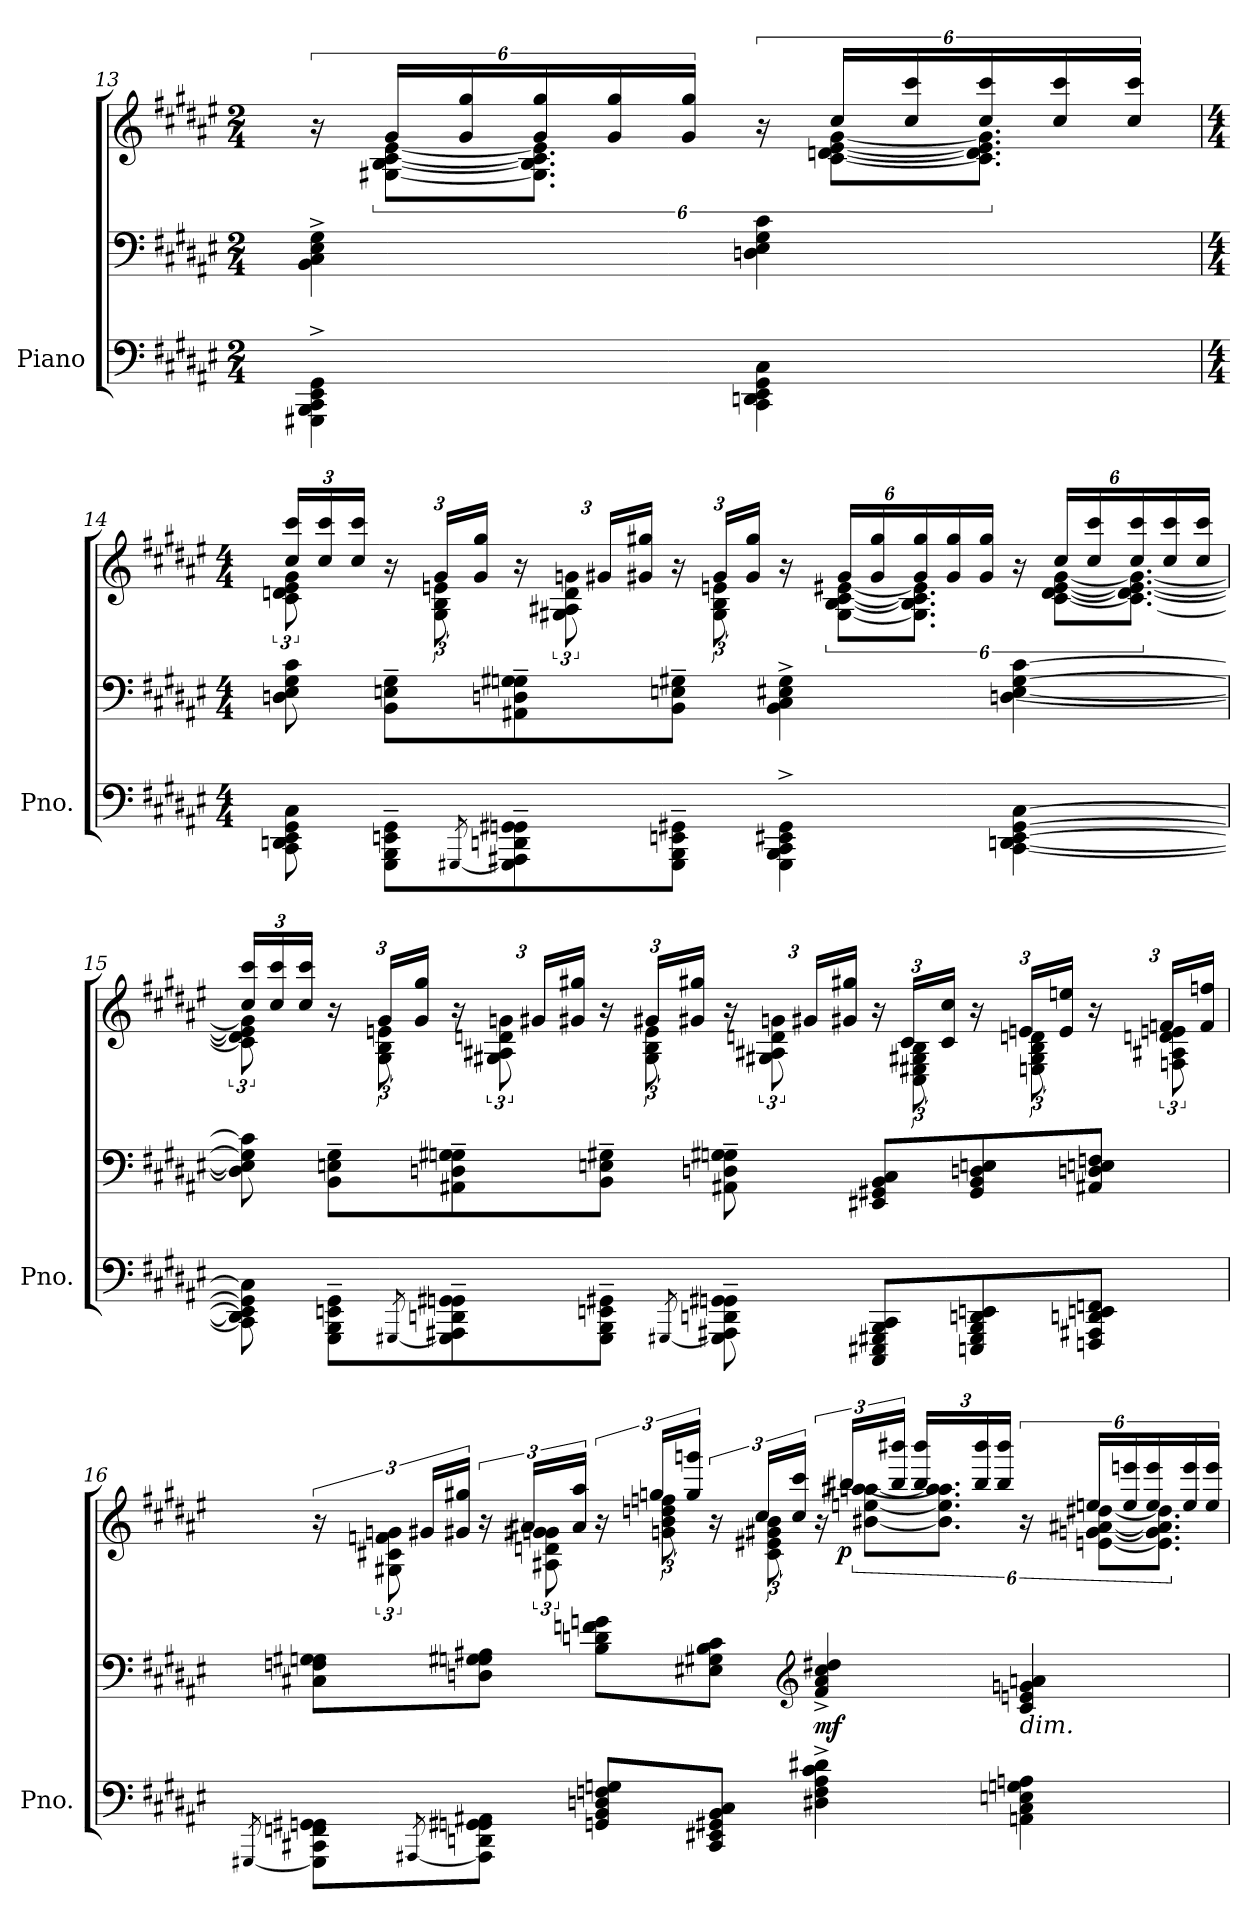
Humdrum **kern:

**kern	**kern	**kern	**dynam
*part1	*part1	*part1	*part1
*staff3	*staff2	*staff1	*staff1/2/3
*I"Piano	*	*	*
*I'Pno.	*	*	*
!!LO:PB:g=z
*clefF4	*clefF4	*clefG2	*
*k[f#c#g#d#a#e#]	*k[f#c#g#d#a#e#]	*k[f#c#g#d#a#e#]	*
*M2/4	*M2/4	*M2/4	*
=13	=13	=13	=13
*	*	*^	*
4GGG#X\^ 4BBB\^ 4CC#\^ 4EE#\^ 4GG#\^	4BB\^ 4C#\^ 4E#\^ 4G#\^	24r	24ryy	.
.	.	24g#/LL	[12G#X\ [12B\ [12c#\ [12e#\L	.
.	.	24g#/ 24gg#/	.	.
.	.	24g#/ 24gg#/	12.G#\] 12.B\] 12.c#\] 12.e#\]J	.
.	.	24g#/ 24gg#/	.	.
.	.	24g#/ 24gg#/JJ	.	.
4CC#\ 4DDn\ 4EE#\ 4GG#\ 4C#\	4Dn\ 4E#\ 4G#\ 4c#\	24r	24ryy	.
.	.	24cc#/LL	[12c#\ [12dn\ [12e#\ [12g#\L	.
.	.	24cc#/ 24ccc#/	.	.
.	.	24cc#/ 24ccc#/	12.c#\] 12.d\] 12.e#\] 12.g#\]J	.
.	.	24cc#/ 24ccc#/	.	.
.	.	24cc#/ 24ccc#/JJ	.	.
=14	=14	=14	=14	=14
*M4/4	*M4/4	*M4/4	*	*
*	*	*Xbrackettup	*brackettup	*
8CC#\ 8DDn\ 8EE#\ 8GG#\ 8C#\	8Dn\ 8E#\ 8G#\ 8c#\	24cc#/ 24ccc#/LL	12c#\ 12dn\ 12e#\ 12g#\	.
.	.	24cc#/ 24ccc#/	.	.
.	.	24cc#/ 24ccc#/JJ	24ryy	.
8GGG#\~ 8BBB\~ 8EEn\~ 8GG#\~L	8BB\~ 8En\~ 8G#\~L	24r	24ryy	.
.	.	24g#/LL	12G#\ 12B\ 12en\	.
.	.	24g#/ 24gg#/JJ	.	.
[8qGGG#X/	.	.	.	.
8GGG#\]~ 8AAA#X\~ 8DDn\~ 8GGn\~ 8GG#X\~	8AA#X\~ 8Dn\~ 8Gn\~ 8G#X\~	24r	24ryy	.
.	.	24g#X/LL	12G#X\ 12A#X\ 12d\ 12gn\	.
.	.	24g#X/ 24gg#X/JJ	.	.
8GGG#\~ 8BBB\~ 8EEn\~ 8GG#X\~J	8BB\~ 8En\~ 8G#X\~J	24r	24ryy	.
.	.	24g#/LL	12G#\ 12B\ 12en\	.
.	.	24g#/ 24gg#/JJ	.	.
4GGG#\^ 4BBB\^ 4CC#\^ 4EE#X\^ 4GG#\^	4BB\^ 4C#\^ 4E#X\^ 4G#\^	24r	24ryy	.
.	.	24g#/LL	[12G#\ [12B\ [12c#\ [12e#X\L	.
.	.	24g#/ 24gg#/	.	.
.	.	24g#/ 24gg#/	12.G#\] 12.B\] 12.c#\] 12.e#\]J	.
.	.	24g#/ 24gg#/	.	.
.	.	24g#/ 24gg#/JJ	.	.
[4CC#\ [4DDn\ [4EE#\ [4GG#\ [4C#\	[4Dn\ [4E#\ [4G#\ [4c#\	24r	24ryy	.
.	.	24cc#/LL	[12c#\ [12d\ [12e#\ [12g#\L	.
.	.	24cc#/ 24ccc#/	.	.
.	.	24cc#/ 24ccc#/	12.c#\_ 12.d\_ 12.e#\_ 12.g#\_J	.
.	.	24cc#/ 24ccc#/	.	.
.	.	24cc#/ 24ccc#/JJ	.	.
!!LO:LB:g=z	!!
=15	=15	=15	=15	=15
*	*	*Xbrackettup	*brackettup	*
8CC#\] 8DDn\] 8EE#\] 8GG#\] 8C#\]	8Dn\] 8E#\] 8G#\] 8c#\]	24cc#/ 24ccc#/LL	12c#\] 12d\] 12e#\] 12g#\]	.
.	.	24cc#/ 24ccc#/	.	.
.	.	24cc#/ 24ccc#/JJ	24ryy	.
8GGG#\~ 8BBB\~ 8EEn\~ 8GG#\~L	8BB\~ 8En\~ 8G#\~L	24r	24ryy	.
.	.	24g#/LL	12G#\ 12B\ 12en\	.
.	.	24g#/ 24gg#/JJ	.	.
[8qGGG#X/	.	.	.	.
8GGG#\]~ 8AAA#X\~ 8DDn\~ 8GGn\~ 8GG#X\~	8AA#X\~ 8Dn\~ 8Gn\~ 8G#X\~	24r	24ryy	.
.	.	24g#X/LL	12G#X\ 12A#X\ 12dn\ 12gn\	.
.	.	24g#X/ 24gg#X/JJ	.	.
8GGG#\~ 8BBB\~ 8EEn\~ 8GG#X\~J	8BB\~ 8En\~ 8G#X\~J	24r	24ryy	.
.	.	24g#X/LL	12G#\ 12B\ 12e\	.
.	.	24g#X/ 24gg#X/JJ	.	.
[8qGGG#X/	.	.	.	.
8GGG#\]~ 8AAA#X\~ 8DDn\~ 8GGn\~ 8GG#X\~	8AA#X\~ 8Dn\~ 8Gn\~ 8G#X\~	24r	24ryy	.
.	.	24g#X/LL	12G#X\ 12A#X\ 12dn\ 12gn\	.
.	.	24g#X/ 24gg#X/JJ	.	.
8CCC#/ 8EEE#X/ 8GGG#X/ 8BBB/ 8CC#/L	8EE#X/ 8GG#X/ 8BB/ 8C#/L	24r	24ryy	.
.	.	24c#/LL	12C#\ 12E#X\ 12G#X\ 12B\	.
.	.	24c#/ 24cc#/JJ	.	.
8EEEn/ 8GGG#/ 8BBB/ 8DDn/ 8EEn/	8GG#/ 8BB/ 8Dn/ 8En/	24r	24rgyy	.
.	.	24en/LL	12En\ 12G#\ 12B\ 12dn\	.
.	.	24e/ 24een/JJ	.	.
8FFFn/ 8AAA#X/ 8DDn/ 8EEn/ 8FFn/J	8AA#X/ 8Dn/ 8En/ 8Fn/J	24r	24rgyy	.
.	.	24fn/LL	12Fn\ 12A#X\ 12dn\ 12en\	.
.	.	24f/ 24ffn/JJ	.	.
!!LO:LB:g=z	!!
=16	=16	=16	=16	=16
[8qGGG#X/	.	.	.	.
8GGG#\] 8CC#X\ 8FFn\ 8GGn\ 8GG#X\L	8C#X\ 8Fn\ 8Gn\ 8G#X\L	24r	24ryy	.
.	.	24g#X/LL	12G#X\ 12c#X\ 12fn\ 12gn\	.
.	.	24g#X/ 24gg#X/JJ	.	.
[8qAAA#X/	.	.	.	.
8AAA#\] 8DDn\ 8GGn\ 8GG#X\ 8AA#X\J	8Dn\ 8Gn\ 8G#X\ 8A#X\J	24r	24ryy	.
.	.	24a#X/LL	12A#X\ 12dn\ 12gn\ 12g#X\	.
.	.	24a#/ 24aa#/JJ	.	.
8GGn/ 8BB/ 8Dn/ 8Fn/ 8Gn/L	8B\ 8dn\ 8fn\ 8gn\L	24r	24ryy	.
.	.	24ggn/LL	12gn\ 12b\ 12ddn\ 12ffn\	.
.	.	24gg/ 24gggn/JJ	.	.
8CC#/ 8EE#X/ 8GG#X/ 8BB/ 8C#/J	8E#X\ 8G#X\ 8B\ 8c#\J	24r	24ryy	.
.	.	24cc#/LL	12c#\ 12e#X\ 12g#X\ 12b\	.
.	.	24cc#/ 24ccc#/JJ	.	.
*	*clefG2	*	*	*
!	!	!	!	!LO:DY:b=2
4D#X\^ 4F\^ 4A#\^ 4c#\^ 4d#X\^	4f/^ 4a#/^ 4cc#/^ 4dd#X/^	24r	24rffyy	mf
!	!	!	!	!LO:DY:b
.	.	24bb#X/LL	[12b#X\ [12een\ [12aan\ [12aa#X\L	p
.	.	24bb#/ 24bbb#X/JJ	.	.
.	.	24bb#/ 24bbb#/LL	12.b#\] 12.ee\] 12.aa\] 12.aa#\]J	.
.	.	24bb#/ 24bbb#/	.	.
.	.	24bb#/ 24bbb#/JJ	.	.
!	!LO:TX:b:i:t=dim.	!	!	!
4AAn\ 4C#\ 4En\ 4Gn\ 4An\	4c#/ 4en/ 4gn/ 4an/	24r	24ryy	.
.	.	24een/LL	[12en\ [12gn\ [12a#X\ [12dd#X\L	.
.	.	24ee/ 24eeen/	.	.
.	.	24ee/ 24eee/	12.e\] 12.g\] 12.a#\] 12.dd#\]J	.
.	.	24ee/ 24eee/	.	.
.	.	24ee/ 24eee/JJ	.	.
*	*	*v	*v	*
=	=	=	=
*-	*-	*-	*-
